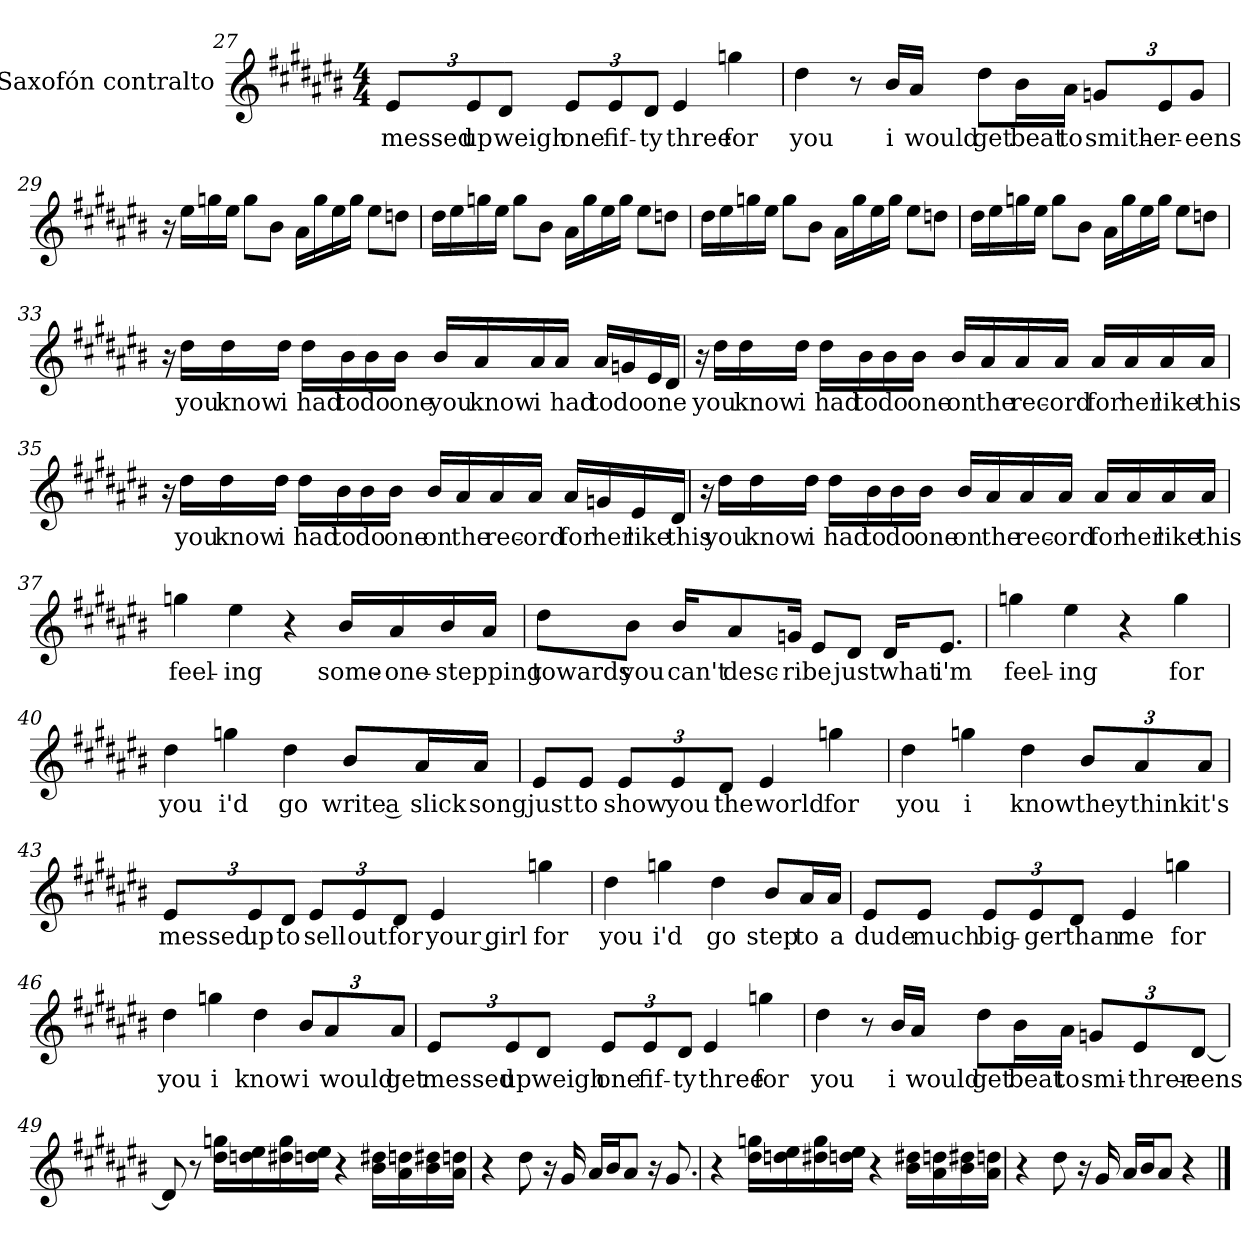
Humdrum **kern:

**kern	**text
*part1	*part1
*staff1	*staff1
*I"Saxofón contralto	*
*I'Sax. Ctrl.	*
*clefG2	*
*ITrd5c9	*
*k[f#c#g#d#]	*
*M4/4	*
*Xbrackettup	*
=27	=27
!	!LO:LY:b
12G#/L	messed
!	!LO:LY:b
12G#/	up
!	!LO:LY:b
12F#/J	weigh
!	!LO:LY:b
12G#/L	one
!	!LO:LY:b
12G#/	fif-
!	!LO:LY:b
12F#/J	-ty
!	!LO:LY:b
4G#/	three
!	!LO:LY:b
4b-X\	for
!!LO:PB:g=z
=28	=28
!	!LO:LY:b
4f#\	you
8r	.
!	!LO:LY:b
16d#/LL	i
!	!LO:LY:b
16c#/JJ	would
!	!LO:LY:b
8f#\L	get
!	!LO:LY:b
16d#\L	beat
!	!LO:LY:b
16c#\JJ	to
!	!LO:LY:b
12B-X/L	smith-
!	!LO:LY:b
12G#/	-er-
!	!LO:LY:b
12B-/J	-eens
=29	=29
16r	.
16g#\LL	.
16b-X\	.
16g#\JJ	.
8b-\L	.
8d#\J	.
16c#\LL	.
16b-\	.
16g#\	.
16b-\JJ	.
8g#\L	.
8fn\J	.
=30	=30
16f#\LL	.
16g#\	.
16b-X\	.
16g#\JJ	.
8b-\L	.
8d#\J	.
16c#\LL	.
16b-\	.
16g#\	.
16b-\JJ	.
8g#\L	.
8fn\J	.
!!LO:LB:g=z
=31	=31
16f#\LL	.
16g#\	.
16b-X\	.
16g#\JJ	.
8b-\L	.
8d#\J	.
16c#\LL	.
16b-\	.
16g#\	.
16b-\JJ	.
8g#\L	.
8fn\J	.
=32	=32
16f#\LL	.
16g#\	.
16b-X\	.
16g#\JJ	.
8b-\L	.
8d#\J	.
16c#\LL	.
16b-\	.
16g#\	.
16b-\JJ	.
8g#\L	.
8fn\J	.
!!LO:LB:g=z
=33	=33
16r	.
!	!LO:LY:b
16f#\LL	you
!	!LO:LY:b
16f#\	know
!	!LO:LY:b
16f#\JJ	i
!	!LO:LY:b
16f#\LL	had
!	!LO:LY:b
16d#\	to
!	!LO:LY:b
16d#\	do
!	!LO:LY:b
16d#\JJ	one
!	!LO:LY:b
16d#/LL	you
!	!LO:LY:b
16c#/	know
!	!LO:LY:b
16c#/	i
!	!LO:LY:b
16c#/JJ	had
!	!LO:LY:b
16c#/LL	to
!	!LO:LY:b
16B-X/	do
!	!LO:LY:b
16G#/	one
16F#/JJ	.
!!LO:LB:g=z
=34	=34
16r	.
!	!LO:LY:b
16f#\LL	you
!	!LO:LY:b
16f#\	know
!	!LO:LY:b
16f#\JJ	i
!	!LO:LY:b
16f#\LL	had
!	!LO:LY:b
16d#\	to
!	!LO:LY:b
16d#\	do
!	!LO:LY:b
16d#\JJ	one
!	!LO:LY:b
16d#/LL	on
!	!LO:LY:b
16c#/	the
!	!LO:LY:b
16c#/	rec-
!	!LO:LY:b
16c#/JJ	-ord
!	!LO:LY:b
16c#/LL	for
!	!LO:LY:b
16c#/	her
!	!LO:LY:b
16c#/	like
!	!LO:LY:b
16c#/JJ	this
!!LO:LB:g=z
=35	=35
16r	.
!	!LO:LY:b
16f#\LL	you
!	!LO:LY:b
16f#\	know
!	!LO:LY:b
16f#\JJ	i
!	!LO:LY:b
16f#\LL	had
!	!LO:LY:b
16d#\	to
!	!LO:LY:b
16d#\	do
!	!LO:LY:b
16d#\JJ	one
!	!LO:LY:b
16d#/LL	on
!	!LO:LY:b
16c#/	the
!	!LO:LY:b
16c#/	rec-
!	!LO:LY:b
16c#/JJ	-ord
!	!LO:LY:b
16c#/LL	for
!	!LO:LY:b
16B-X/	her
!	!LO:LY:b
16G#/	like
!	!LO:LY:b
16F#/JJ	this
!!LO:LB:g=z
=36	=36
16r	.
!	!LO:LY:b
16f#\LL	you
!	!LO:LY:b
16f#\	know
!	!LO:LY:b
16f#\JJ	i
!	!LO:LY:b
16f#\LL	had
!	!LO:LY:b
16d#\	to
!	!LO:LY:b
16d#\	do
!	!LO:LY:b
16d#\JJ	one
!	!LO:LY:b
16d#/LL	on
!	!LO:LY:b
16c#/	the
!	!LO:LY:b
16c#/	rec-
!	!LO:LY:b
16c#/JJ	-ord
!	!LO:LY:b
16c#/LL	for
!	!LO:LY:b
16c#/	her
!	!LO:LY:b
16c#/	like
!	!LO:LY:b
16c#/JJ	this
=37	=37
!	!LO:LY:b
4b-X\	feel-
!	!LO:LY:b
4g#\	-ing
4r	.
!	!LO:LY:b
16d#/LL	some-
!	!LO:LY:b
16c#/	-one-
!	!LO:LY:b
16d#/	stepping
16c#/JJ	.
!!LO:LB:g=z
=38	=38
!	!LO:LY:b
8f#\L	towards
!	!LO:LY:b
8d#\J	you
!	!LO:LY:b
16d#/KL	can't
!	!LO:LY:b
8c#/	desc-
!	!LO:LY:b
16B-X/Jk	-ribe
8G#/L	.
!	!LO:LY:b
8F#/J	just
!	!LO:LY:b
16F#/KL	what
!	!LO:LY:b
8.G#/J	i'm
=39	=39
!	!LO:LY:b
4b-X\	feel-
!	!LO:LY:b
4g#\	-ing
4r	.
!	!LO:LY:b
4b-\	for
=40	=40
!	!LO:LY:b
4f#\	you
!	!LO:LY:b
4b-X\	i'd
!	!LO:LY:b
4f#\	go
!	!LO:LY:b
8d#/L	write a
!	!LO:LY:b
16c#/L	slick
!	!LO:LY:b
16c#/JJ	song
!!LO:LB:g=z
=41	=41
!	!LO:LY:b
8G#/L	just
!	!LO:LY:b
8G#/J	to
!	!LO:LY:b
12G#/L	show
!	!LO:LY:b
12G#/	you
!	!LO:LY:b
12F#/J	the
!	!LO:LY:b
4G#/	world
!	!LO:LY:b
4b-X\	for
=42	=42
!	!LO:LY:b
4f#\	you
!	!LO:LY:b
4b-X\	i
!	!LO:LY:b
4f#\	know
!	!LO:LY:b
12d#/L	they
!	!LO:LY:b
12c#/	think
!	!LO:LY:b
12c#/J	it's
!!LO:LB:g=z
=43	=43
!	!LO:LY:b
12G#/L	messed
!	!LO:LY:b
12G#/	up
!	!LO:LY:b
12F#/J	to
!	!LO:LY:b
12G#/L	sell
!	!LO:LY:b
12G#/	out
!	!LO:LY:b
12F#/J	for
!	!LO:LY:b
4G#/	your girl
!	!LO:LY:b
4b-X\	for
=44	=44
!	!LO:LY:b
4f#\	you
!	!LO:LY:b
4b-X\	i'd
!	!LO:LY:b
4f#\	go
!	!LO:LY:b
8d#/L	step
!	!LO:LY:b
16c#/L	to
!	!LO:LY:b
16c#/JJ	a
=45	=45
!	!LO:LY:b
8G#/L	dude
!	!LO:LY:b
8G#/J	much
!	!LO:LY:b
12G#/L	big-
!	!LO:LY:b
12G#/	-ger
!	!LO:LY:b
12F#/J	than
!	!LO:LY:b
4G#/	me
!	!LO:LY:b
4b-X\	for
!!LO:LB:g=z
=46	=46
!	!LO:LY:b
4f#\	you
!	!LO:LY:b
4b-X\	i
!	!LO:LY:b
4f#\	know
!	!LO:LY:b
12d#/L	i
!	!LO:LY:b
12c#/	would
!	!LO:LY:b
12c#/J	get
=47	=47
!	!LO:LY:b
12G#/L	messed
!	!LO:LY:b
12G#/	up
!	!LO:LY:b
12F#/J	weigh
!	!LO:LY:b
12G#/L	one
!	!LO:LY:b
12G#/	fif-
!	!LO:LY:b
12F#/J	-ty
!	!LO:LY:b
4G#/	three
!	!LO:LY:b
4b-X\	for
!!LO:LB:g=z
=48	=48
!	!LO:LY:b
4f#\	you
8r	.
!	!LO:LY:b
16d#/LL	i
!	!LO:LY:b
16c#/JJ	would
!	!LO:LY:b
8f#\L	get
!	!LO:LY:b
16d#\L	beat
!	!LO:LY:b
16c#\JJ	to
!	!LO:LY:b
12B-X/L	smi-
!	!LO:LY:b
12G#/	-threr-
!	!LO:LY:b
[12F#/J	-eens
=49	=49
8F#/]	.
8r	.
16f#\ 16b-X\LL	.
16fn\ 16g#\	.
16f#X\ 16b-\	.
16fn\ 16g#\JJ	.
4r	.
16d#\ 16f#X\LL	.
16c#\ 16fn\	.
16d#\ 16f#X\	.
16c#\ 16fn\JJ	.
!!LO:PB:g=z
=50	=50
4r	.
8f#\	.
16r	.
16B/	.
16c#/LL	.
16d#/J	.
8c#/J	.
16r	.
8.B/	.
=51	=51
4r	.
16f#\ 16b-X\LL	.
16fn\ 16g#\	.
16f#X\ 16b-\	.
16fn\ 16g#\JJ	.
4r	.
16d#\ 16f#X\LL	.
16c#\ 16fn\	.
16d#\ 16f#X\	.
16c#\ 16fn\JJ	.
=52	=52
4r	.
8f#\	.
16r	.
16B/	.
16c#/LL	.
16d#/J	.
8c#/J	.
4r	.
==	==
*-	*-
